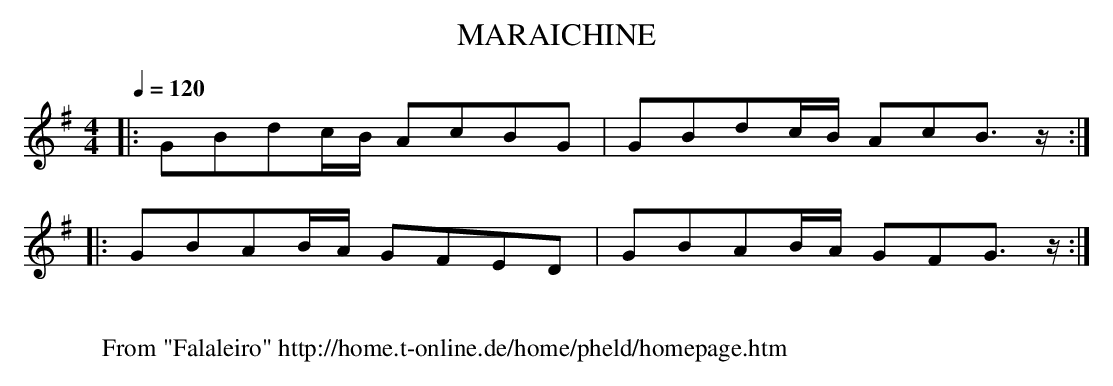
X:1
T:MARAICHINE
M:4/4
L:1/8
Q:1/4=120
K:G
|:GBdc/2B/2 AcBG|GBdc/2B/2 AcB3/2 z/2:|
|:GBAB/2A/2 GFED|GBAB/2A/2 GFG3/2 z/2:|
W:
W: From "Falaleiro" http://home.t-online.de/home/pheld/homepage.htm
